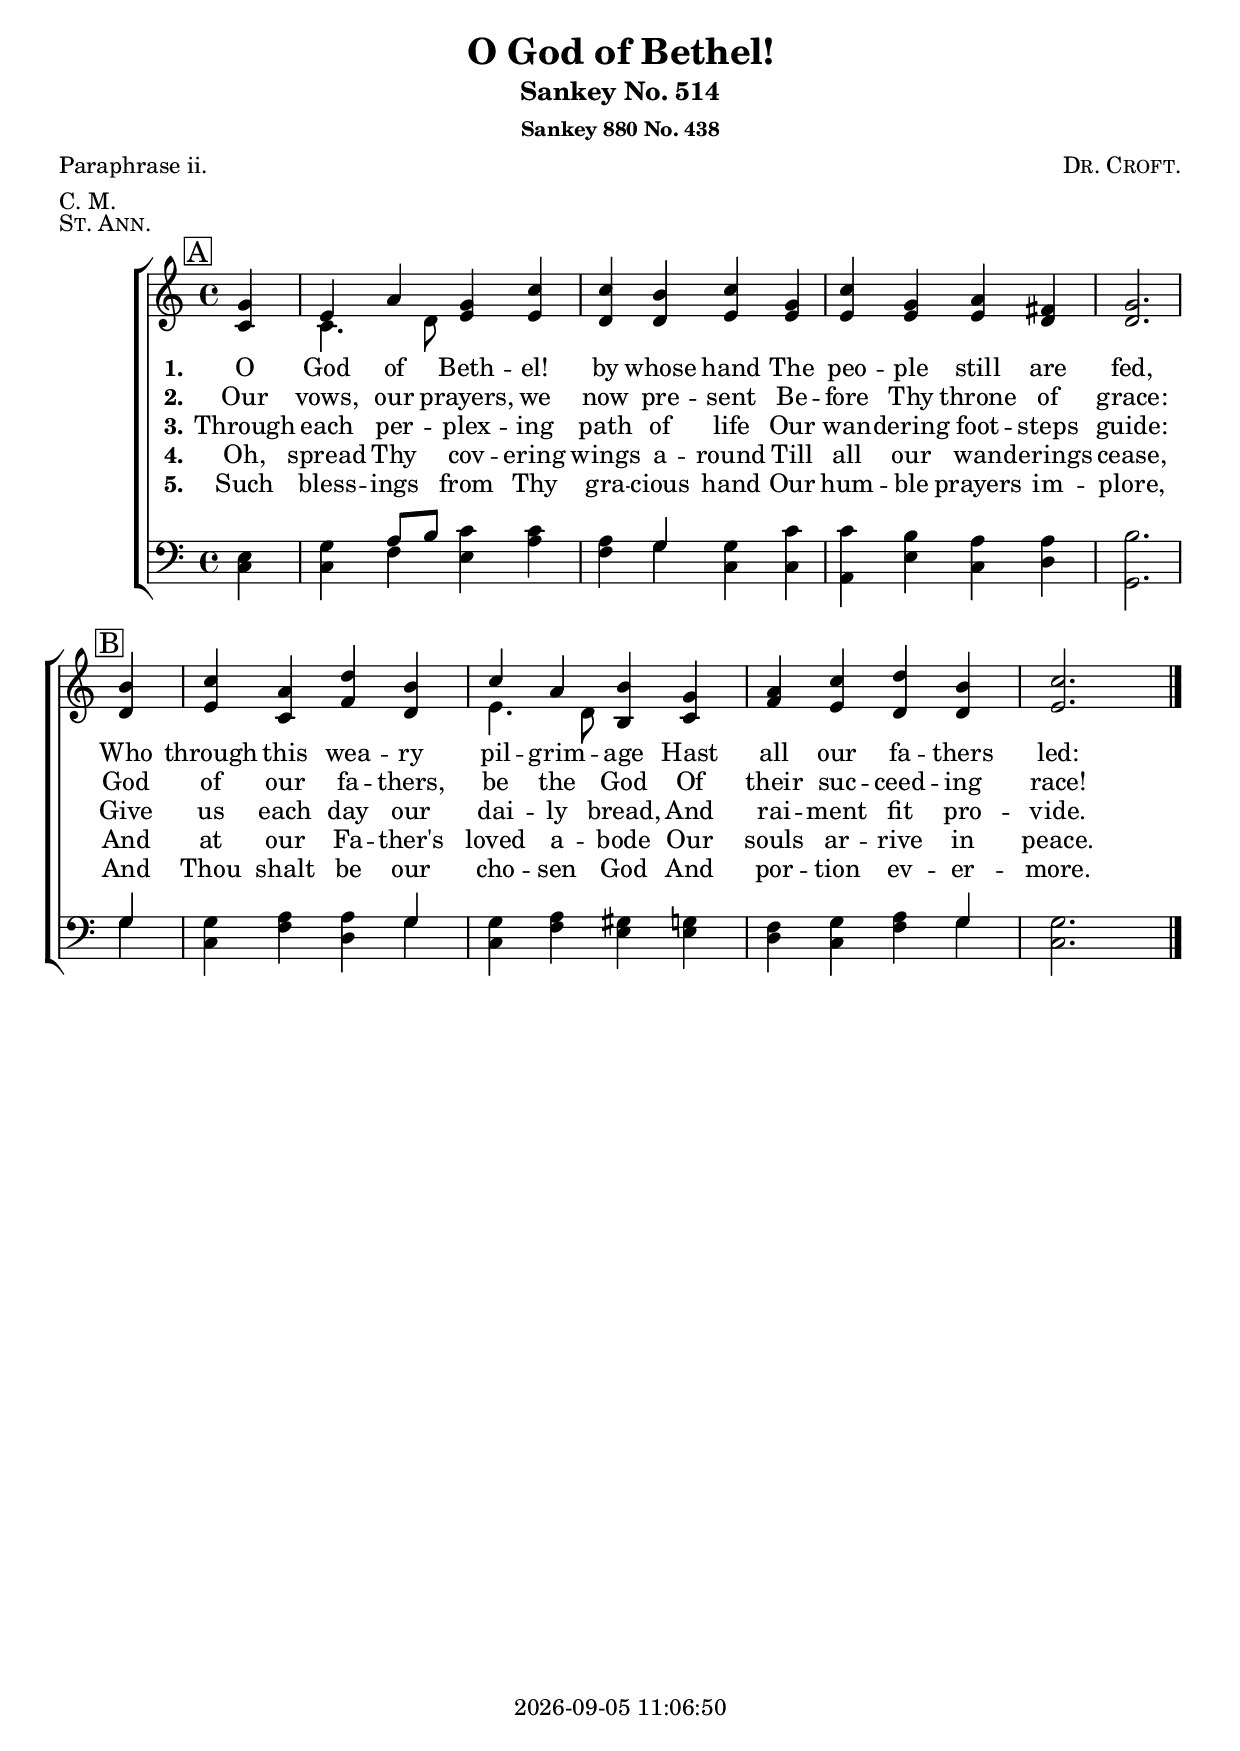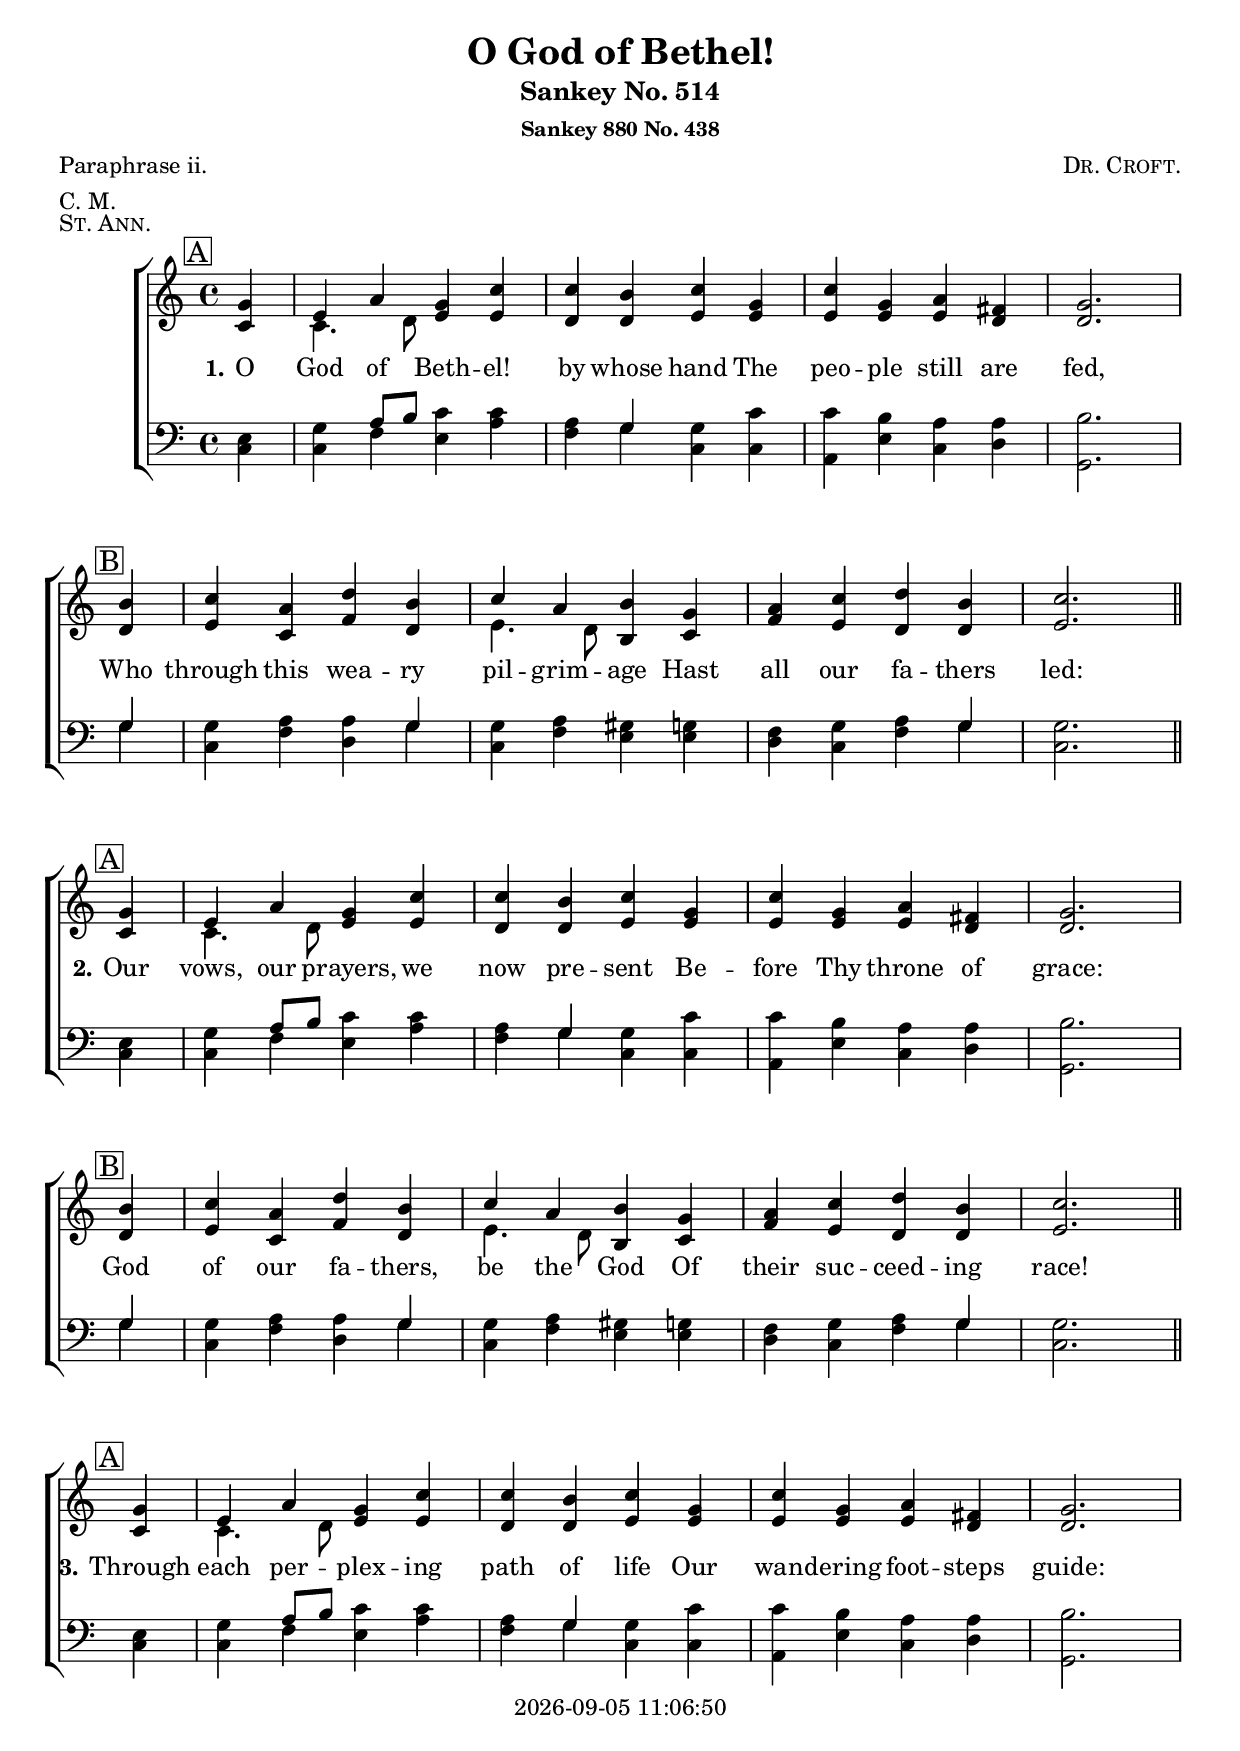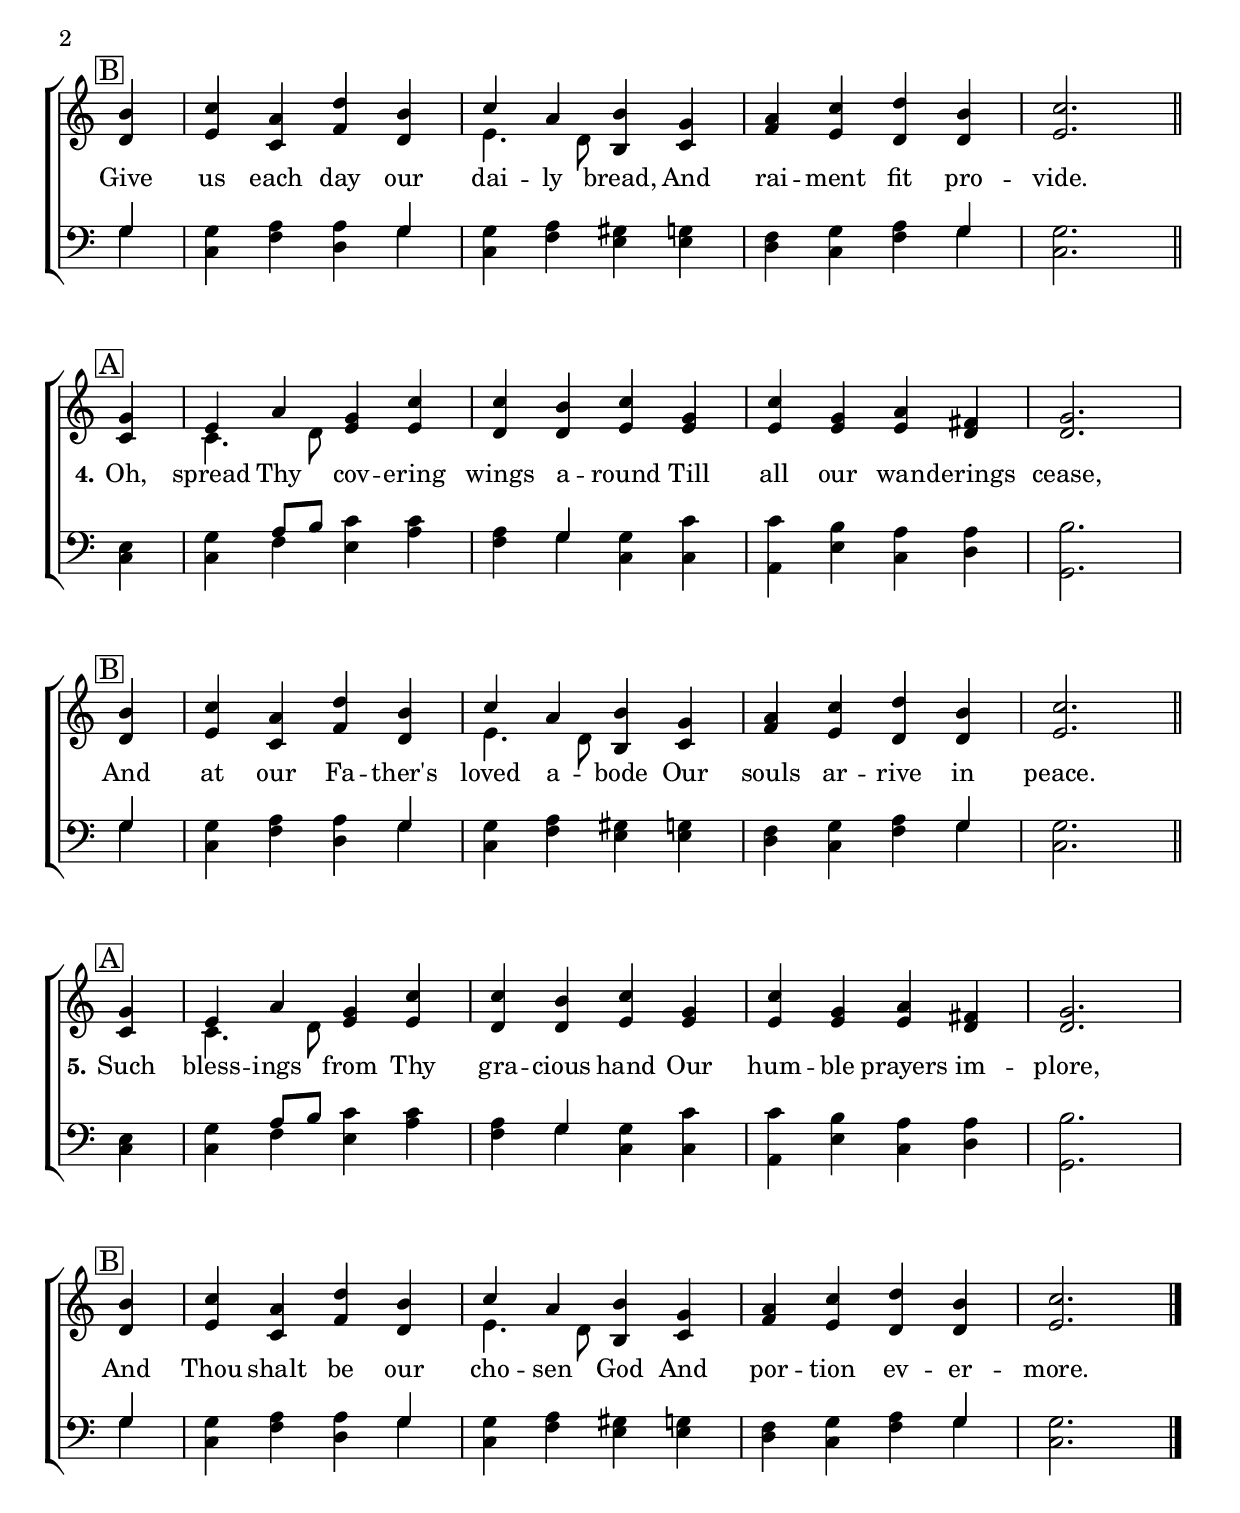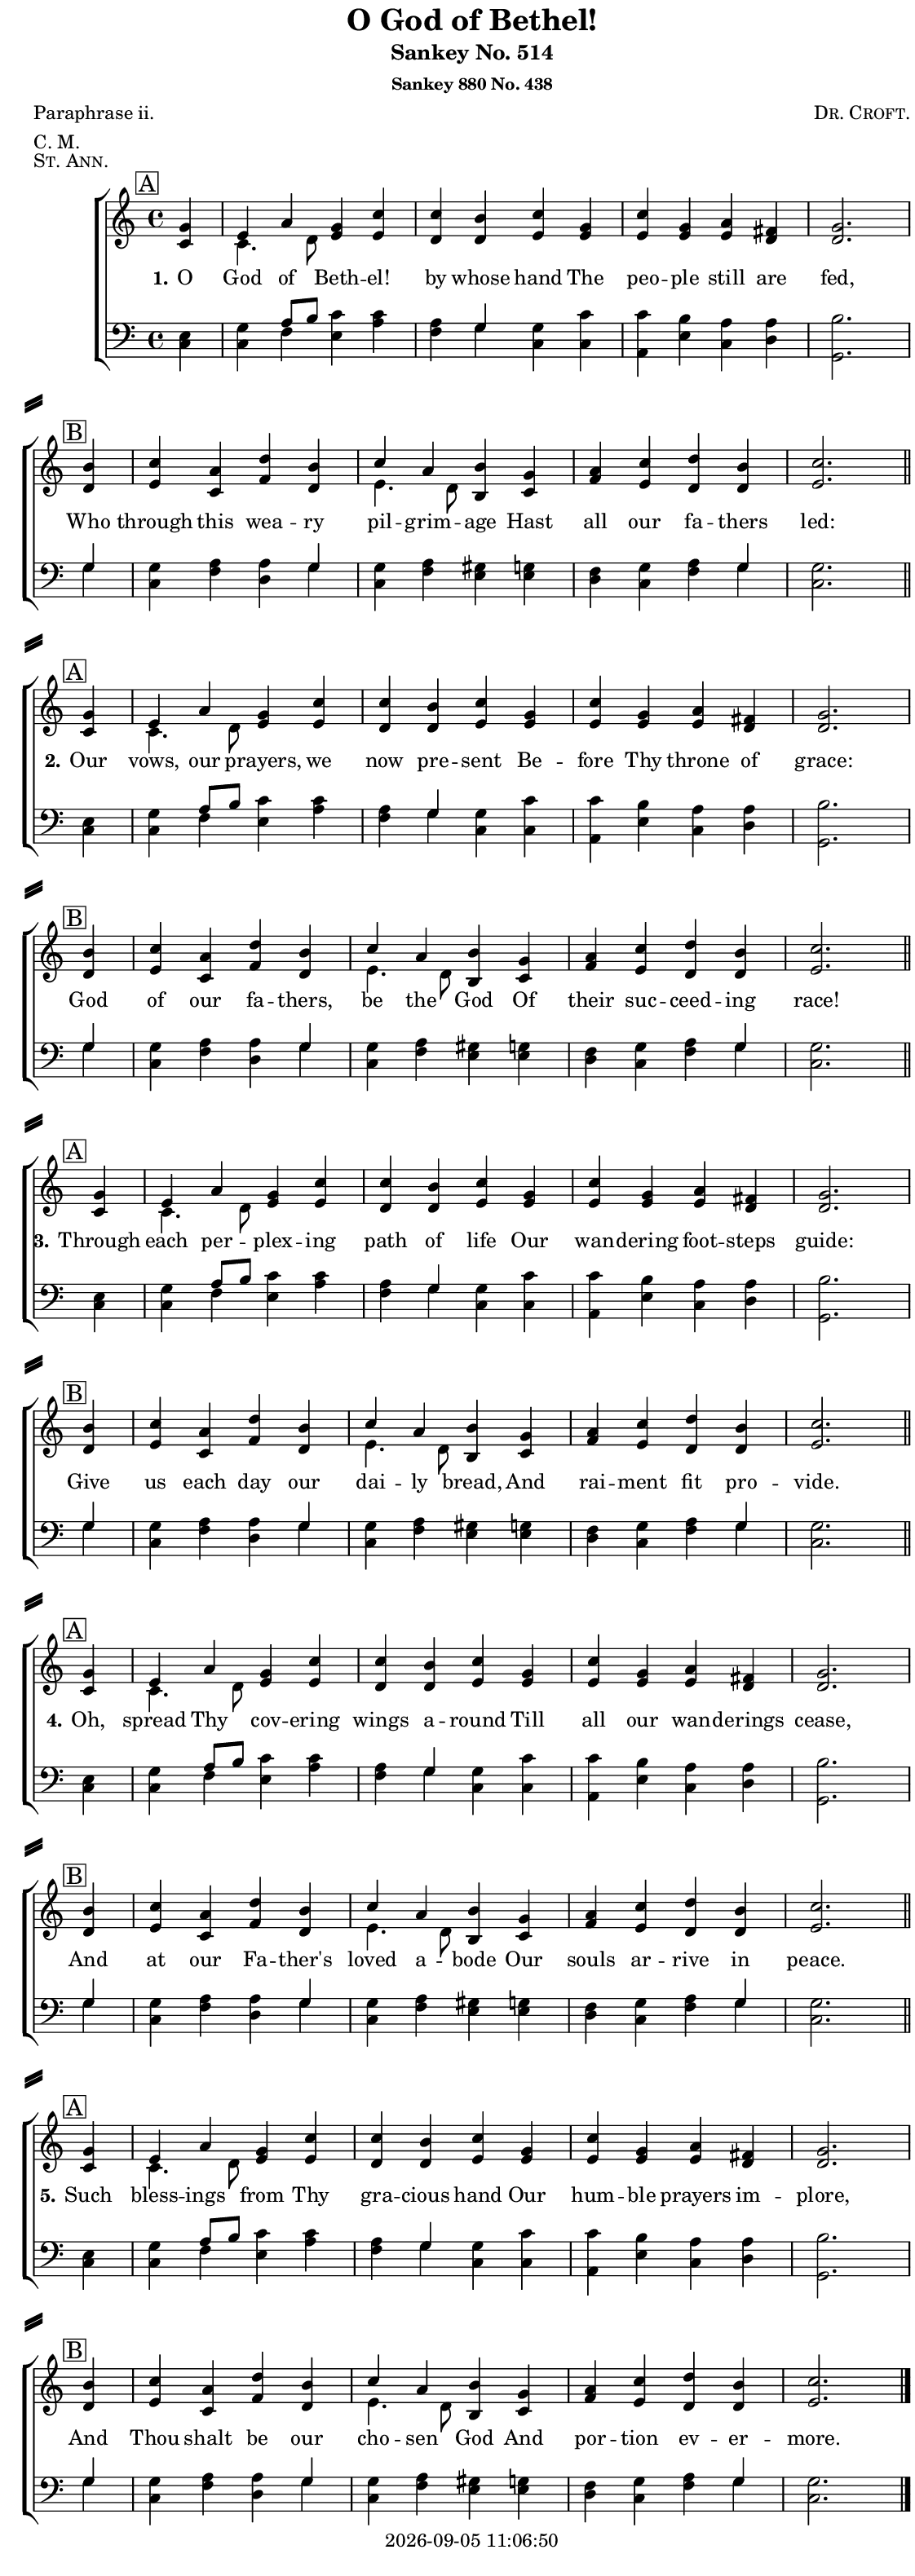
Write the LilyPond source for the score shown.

\version "2.22.1"

\include "articulate.ly"

today = #(strftime "%Y-%m-%d %H:%M:%S" (localtime (current-time)))

\header {
% centered at top
%  dedication  = "dedication"
  title       = "O God of Bethel!"
  subtitle    = "Sankey No. 514"
  subsubtitle = "Sankey 880 No. 438"
%  instrument  = "instrument"
  
% arrangement of following lines:
%
%  poet    composer
%  meter   arranger
%  piece       opus

  composer    = \markup\smallCaps "Dr. Croft."
%  arranger    = "arranger"
%  opus        = "opus"

  poet        = \markup "Paraphrase ii."
  meter       = \markup\smallCaps "C. M."
  piece       = \markup\smallCaps "St. Ann."

% centered at bottom
% tagline     = "tagline" % default lilypond version
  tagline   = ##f
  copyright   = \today
}

% #(set-global-staff-size 16)

global = {
  \key c \major
  \time 4/4
  \partial 4
}

RehearsalTrack = {
% \set Score.currentBarNumber = #5
  \mark \markup { \box "A" } s4 s1*3 s2.
  \mark \markup { \box "B" } s4 s1*3 s2.
}

TempoTrack = {
  \set Score.tempoHideNote = ##t
  \tempo 4=120
}

nl = { \bar "||" \break }

soprano = \relative {
  \autoBeamOff
  g'4 | e a g c | c b c g | c g a fis | g2. \bar "|" \break b4 |
  c4 a d b | c a b g | a c d b | c2.
}

alto = \relative {
  \autoBeamOff
  c'4 | 4. d8 e4 4 | d d e e | e e e d | d2. 4 |
  e c f d | e4. d8 b4 c | f e d d | e2.
}

tenor = \relative {
  \autoBeamOff
  e4 | g a8[b] c4 4 | a g g c | c b a a | b2. g4 |
  g4 a a g | g a gis g | f g a g | 2.
}

bass = \relative {
  \autoBeamOff
  c4 | c f e a | f g c, c | a e' c d | g,2. g'4 |
  c,4 f d g | c, f e e | d c f g | c,2.
}

nom  = {   \set ignoreMelismata = ##t }
yesm = { \unset ignoreMelismata       }

chorus = \lyricmode {
}

chorusMen = \lyricmode {
}

verses = 5

wordsOne = \lyricmode {
  \set stanza = "1."
  O God of Beth -- el! by whose hand
  The peo -- ple still are fed,
  Who through this wea -- ry pil -- grim -- age
  Hast all our fa -- thers led:
}
  
wordsTwo = \lyricmode {
  \set stanza = "2."
  Our vows, our prayers, we now pre -- sent
  Be -- fore Thy throne of grace:
  God of our fa -- thers, be the God
  Of their suc -- ceed -- ing race!
}
  
wordsThree = \lyricmode {
  \set stanza = "3."
  Through each per -- plex -- ing path of life
  Our wan -- dering foot -- steps guide:
  Give us each day our dai -- ly bread,
  And rai -- ment fit pro -- vide.
}
  
wordsFour = \lyricmode {
  \set stanza = "4."
  Oh, spread Thy cov -- ering wings a -- round
  Till all our wan -- derings cease,
  And at our Fa -- ther's loved a -- bode
  Our souls ar -- rive in peace.
}
  
wordsFive = \lyricmode {
  \set stanza = "5."
  Such bless -- ings from Thy gra -- cious hand
  Our hum -- ble prayers im -- plore,
  And Thou shalt be our cho -- sen God
  And por -- tion ev -- er -- more.
}
  
wordsMidi = \lyricmode {
  \set stanza = "1."
  "O " "God " "of " Beth "el! " "by " "whose " "hand "
  "\nThe " peo "ple " "still " "are " "fed, "
  "\nWho " "through " "this " wea "ry " pil grim "age "
  "\nHast " "all " "our " fa "thers " "led:\n"

  \set stanza = "2."
  "\nOur " "vows, " "our " "prayers, " "we " "now " pre "sent "
  "\nBe" "fore " "Thy " "throne " "of " "grace: "
  "\nGod " "of " "our " fa "thers, " "be " "the " "God "
  "\nOf " "their " suc ceed "ing " "race!\n"

  \set stanza = "3."
  "\nThrough " "each " per plex "ing " "path " "of " "life "
  "\nOur " wan "dering " foot "steps " "guide: "
  "\nGive " "us " "each " "day " "our " dai "ly " "bread, "
  "\nAnd " rai "ment " "fit " pro "vide.\n"

  \set stanza = "4."
  "\nOh, " "spread " "Thy " cov "ering " "wings " a "round "
  "\nTill " "all " "our " wan "derings " "cease, "
  "\nAnd " "at " "our " Fa "ther's " "loved " a "bode "
  "\nOur " "souls " ar "rive " "in " "peace.\n"

  \set stanza = "5."
  "\nSuch " bless "ings " "from " "Thy " gra "cious " "hand "
  "\nOur " hum "ble " "prayers " im "plore, "
  "\nAnd " "Thou " "shalt " "be " "our " cho "sen " "God "
  "\nAnd " por "tion " ev er "more. "
}

wordsMidiMen = \lyricmode {
}

\book {
  \bookOutputSuffix "midi"
  \score {
%    \articulate
        \new ChoirStaff <<
                                % Soprano staff
          \new Staff = soprano
          <<
            \new Voice { \repeat unfold \verses \TempoTrack     }
            \new Voice { \global \repeat unfold \verses \soprano \bar "|." }
            \addlyrics \wordsMidi
          >>
                                % Alto staff
          \new Staff = alto
          <<
            \new Voice { \global \repeat unfold \verses { \alto \nl } \bar "|." }
          >>
                                % Tenor staff
          \new Staff = tenor
          <<
            \clef "treble_8"
            \new Voice { \global \repeat unfold \verses \tenor }
            \addlyrics \wordsMidiMen
          >>
                                % Bass staff
          \new Staff = bass
          <<
            \clef "bass"
            \new Voice { \global \repeat unfold \verses \bass }
          >>
        >>
    \midi {}
  }
}

\book {
  \bookOutputSuffix "repeat"
  \score {
        \new ChoirStaff <<
                                  % Joint soprano/alto staff
          \new Staff = women \with { printPartCombineTexts = ##f }
          <<
            \new Voice \RehearsalTrack
            \new Voice \TempoTrack
            \new NullVoice = "aligner" \soprano
            \new Voice \partCombine #'(2 . 88) { \global \soprano \bar "|." } { \global \alto }
            \new Lyrics \lyricsto "aligner" { \wordsOne \chorus }
            \new Lyrics \lyricsto "aligner"   \wordsTwo
            \new Lyrics \lyricsto "aligner"   \wordsThree
            \new Lyrics \lyricsto "aligner"   \wordsFour
            \new Lyrics \lyricsto "aligner"   \wordsFive
          >>
                                  % Joint tenor/bass staff
          \new Staff = men \with { printPartCombineTexts = ##f }
          <<
            \clef "bass"
            \new Voice \partCombine #'(2 . 88) { \global \tenor } { \global \bass }
            \new NullVoice = alignerT { \tenor }
          >>
          \new Lyrics \with {alignAboveContext = men} \lyricsto alignerT \chorusMen
        >>
    \layout {
      indent = 1.5\cm
      \pointAndClickOff
      \context {
        \Staff \RemoveAllEmptyStaves
      }
    }
  }
}

singlescore = {
        \new ChoirStaff <<
                                  % Joint soprano/alto staff
          \new Staff = women \with { printPartCombineTexts = ##f }
          <<
            \new Voice { \repeat unfold \verses \RehearsalTrack }
            \new Voice { \repeat unfold \verses \TempoTrack }
            \new NullVoice = "aligner" { \repeat unfold \verses \soprano }
            \new Voice \partCombine #'(2 . 88) { \global \repeat unfold \verses \soprano \bar "|." }
                                    { \global \repeat unfold \verses { \alto \nl } \bar "|." }
            \new Lyrics \lyricsto "aligner" { \wordsOne   \chorus
                                              \wordsTwo   \chorus
                                              \wordsThree \chorus
                                              \wordsFour  \chorus
                                              \wordsFive  \chorus
                                            }
          >>
                                  % Joint tenor/bass staff
          \new Staff = men \with { printPartCombineTexts = ##f }
          <<
            \clef "bass"
            \new Voice \partCombine #'(2 . 88) { \global \repeat unfold \verses \tenor }
                                    { \global \repeat unfold \verses \bass }
            \new NullVoice = alignerT { \repeat unfold \verses \tenor }
          >>
          \new Lyrics \with {alignAboveContext = men} \lyricsto alignerT { \repeat unfold \verses \chorusMen }
        >>
}

\book {
  \bookOutputSuffix "single"
  \score {
    \singlescore
    \layout {
      indent = 1.5\cm
      \pointAndClickOff
      \context {
        \Staff \RemoveAllEmptyStaves
      }
    }
  }
}

\book {
  \bookOutputSuffix "singlepage"
  \paper {
    top-margin = 0
    left-margin = 7
    right-margin = 1
    paper-width = 190\mm
    page-breaking = #ly:one-page-breaking
    system-system-spacing.basic-distance = #15
    system-separator-markup = \slashSeparator
  }
  \score {
    \singlescore
    \layout {
      indent = 1.5\cm
      \pointAndClickOff
      \context {
        \Staff \RemoveAllEmptyStaves
      }
    }
  }
}
